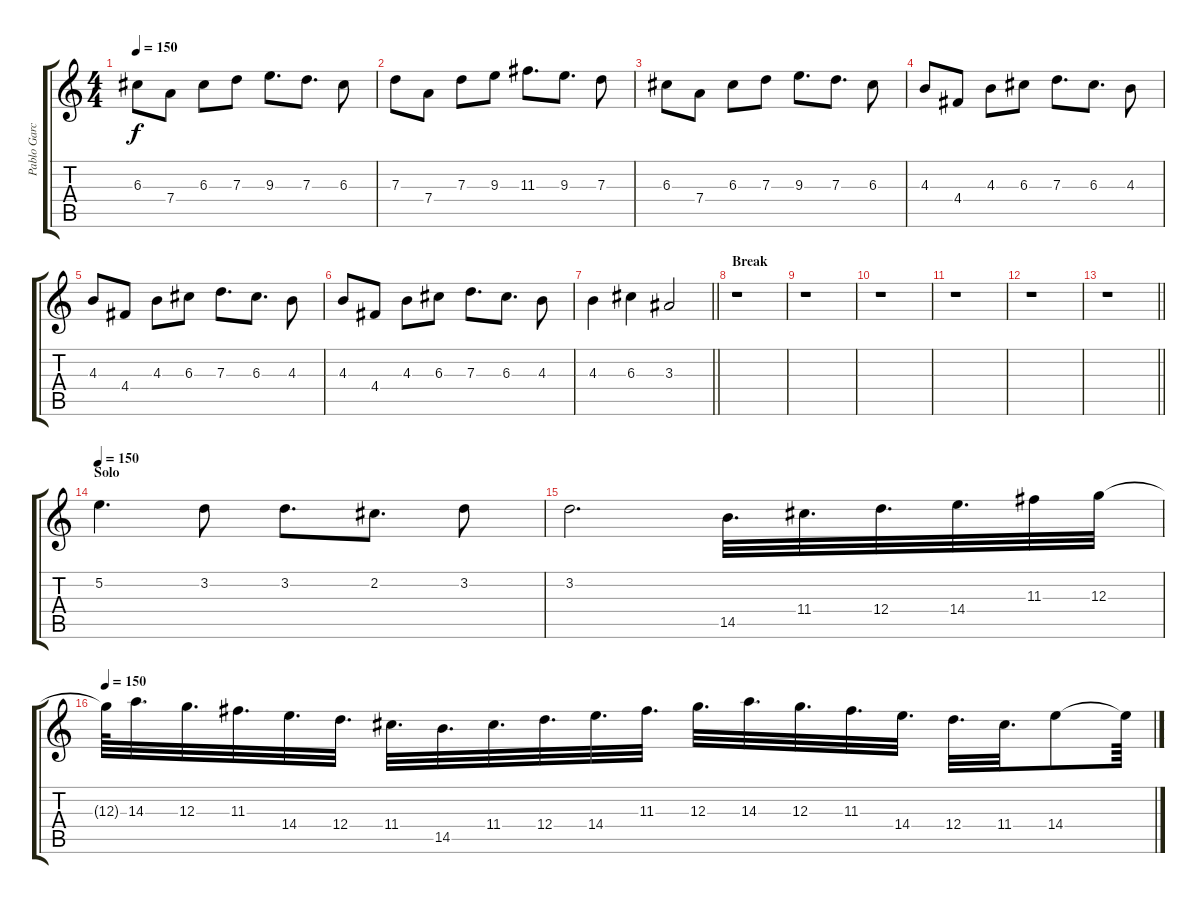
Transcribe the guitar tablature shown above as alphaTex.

\track ("Pablo García" "Pablo Garc") {instrument overdrivenguitar}
\staff {score tabs}
\tuning (E4 B3 G3 D3 A2 E2) {hide}
\ts (4 4)
\tempo 150
\clef g2
\ks c
6.3.8{dy f} 7.4.8 6.3.8 7.3.8 9.3.8{d} 7.3.8{d} 6.3.8 |
7.3.8 7.4.8 7.3.8 9.3.8 11.3.8{d} 9.3.8{d} 7.3.8 |
6.3.8 7.4.8 6.3.8 7.3.8 9.3.8{d} 7.3.8{d} 6.3.8 |
4.3.8 4.4.8 4.3.8 6.3.8 7.3.8{d} 6.3.8{d} 4.3.8 |
4.3.8 4.4.8 4.3.8 6.3.8 7.3.8{d} 6.3.8{d} 4.3.8 |
4.3.8 4.4.8 4.3.8 6.3.8 7.3.8{d} 6.3.8{d} 4.3.8 |
\barLineRight lightlight
4.3.4 6.3.4 3.3.2 |
\section ("" "Break")
r.1 |
r.1 |
r.1 |
r.1 |
r.1 |
\barLineRight lightlight
r.1 |
\section ("" "Solo")
\tempo 150
5.2.4{d volume 16 instrument overdrivenguitar} 3.2.8 3.2.8{d} 2.2.8{d} 3.2.8 |
3.2.2{d} 14.5.32{d} 11.4.32{d} 12.4.32{d} 14.4.32{d} 11.3.32 12.3.32 |
\tempo 150
12.3{t}.64 14.3.32{d} 12.3.32{d} 11.3.32{d} 14.4.32{d} 12.4.32{d} 11.4.32{d} 14.5.32{d} 11.4.32{d} 12.4.32{d} 14.4.32{d} 11.3.32{d} 12.3.32{d} 14.3.32{d} 12.3.32{d} 11.3.32{d} 14.4.32{d} 12.4.32{d} 11.4.32{d} 14.4.8 14.4{t}.64
